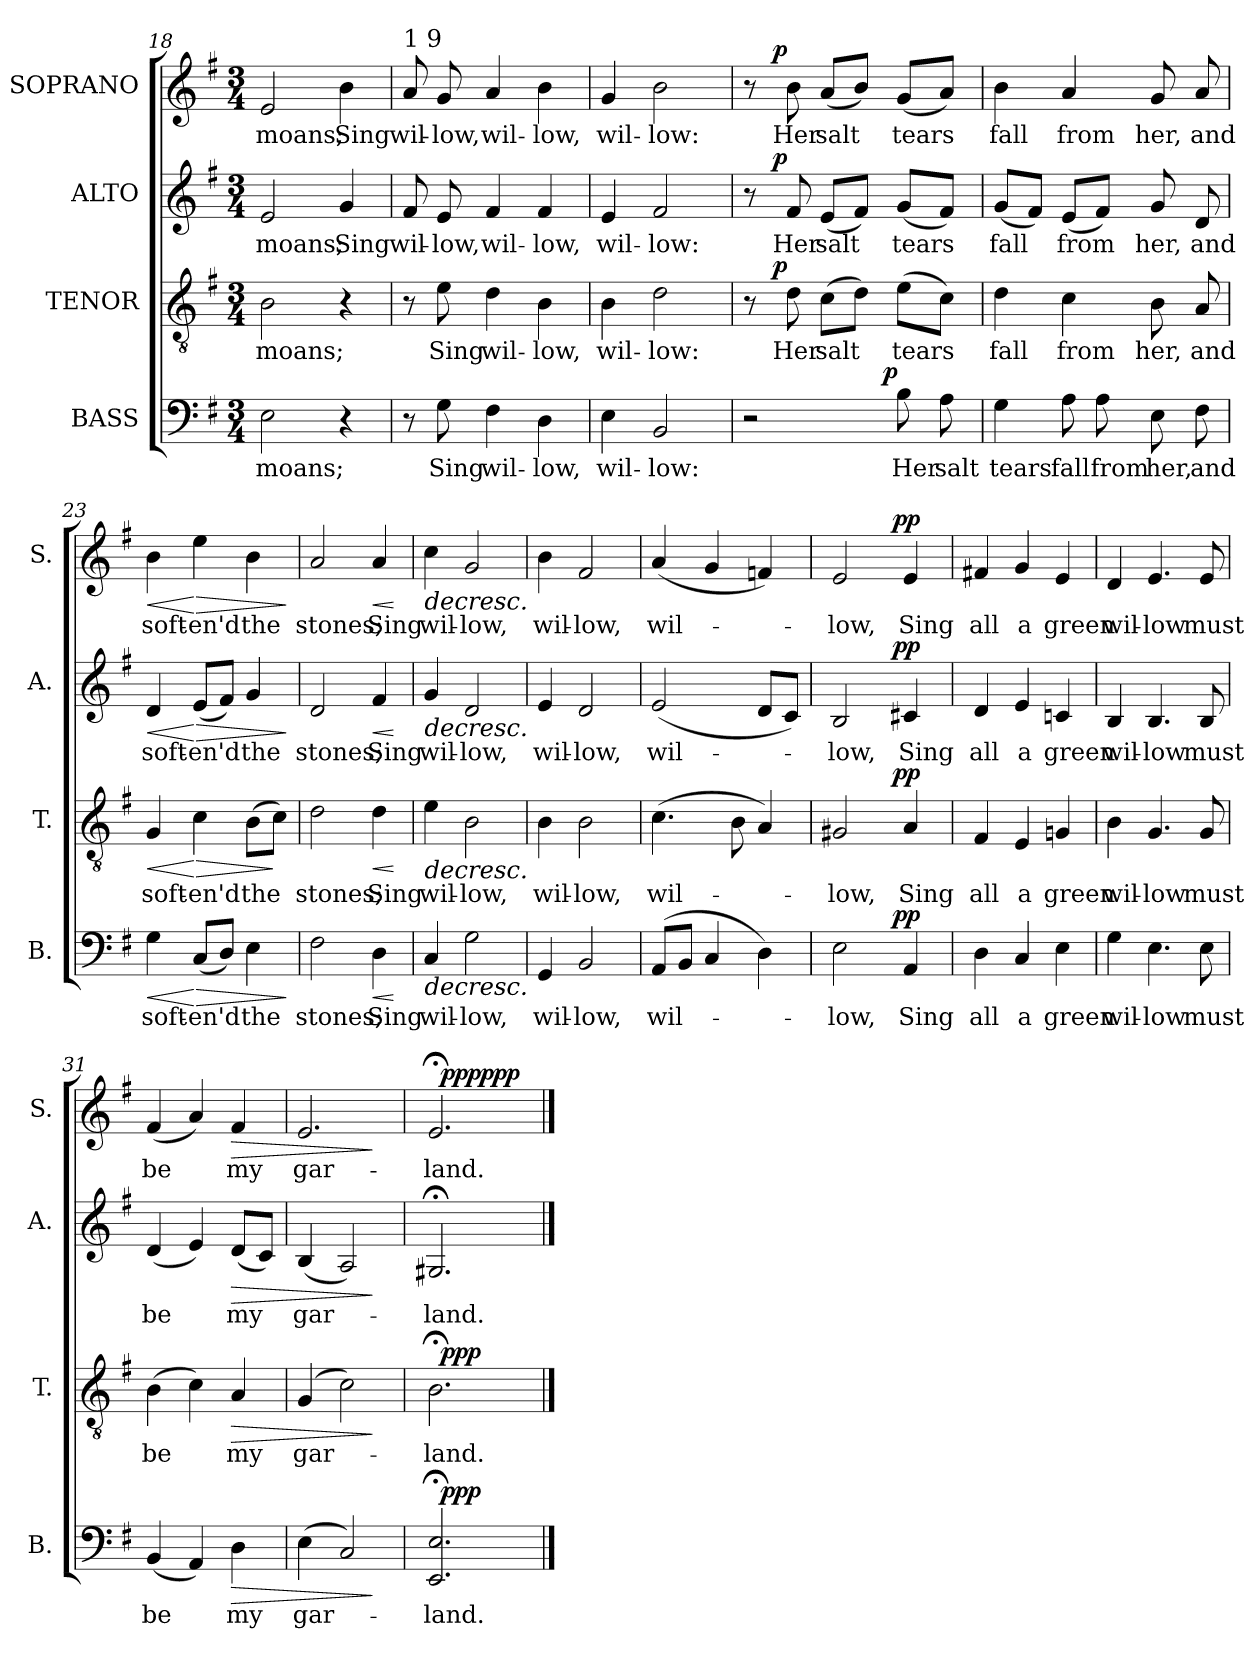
**kern	**text	**dynam	**kern	**text	**dynam	**kern	**text	**dynam	**kern	**text	**dynam
*part4	*part4	*part4	*part3	*part3	*part3	*part2	*part2	*part2	*part1	*part1	*part1
*staff4	*staff4	*staff4	*staff3	*staff3	*staff3	*staff2	*staff2	*staff2	*staff1	*staff1	*staff1
*I"BASS	*	*	*I"TENOR	*	*	*I"ALTO	*	*	*I"SOPRANO	*	*
*I'B.	*	*	*I'T.	*	*	*I'A.	*	*	*I'S.	*	*
*clefF4	*	*	*clefGv2	*	*	*clefG2	*	*	*clefG2	*	*
*k[f#]	*	*	*k[f#]	*	*	*k[f#]	*	*	*k[f#]	*	*
*G:	*	*	*G:	*	*	*G:	*	*	*G:	*	*
*M3/4	*	*	*M3/4	*	*	*M3/4	*	*	*M3/4	*	*
=18	=18	=18	=18	=18	=18	=18	=18	=18	=18	=18	=18
!	!LO:LY:b	!	!	!LO:LY:b	!	!	!LO:LY:b	!	!	!LO:LY:b	!
2E\	moans;	.	2B\	moans;	.	2e/	moans;	.	2e/	moans;	.
!	!	!	!	!	!	!	!LO:LY:b	!	!	!LO:LY:b	!
4r	.	.	4r	.	.	4g/	Sing	.	4b\	Sing	.
!!LO:LB:g=z
=19	=19	=19	=19	=19	=19	=19	=19	=19	=19	=19	=19
!	!	!	!	!	!	!	!	!	!LO:TX:a:t=1 9	!	!
!	!	!	!	!	!	!	!LO:LY:b	!	!	!LO:LY:b	!
8r	.	.	8r	.	.	8f#/	wil-	.	8a/	wil-	.
!	!LO:LY:b	!	!	!LO:LY:b	!	!	!LO:LY:b	!	!	!LO:LY:b	!
8G\	Sing	.	8e\	Sing	.	8e/	-low,	.	8g/	-low,	.
!	!LO:LY:b	!	!	!LO:LY:b	!	!	!LO:LY:b	!	!	!LO:LY:b	!
4F#\	wil-	.	4d\	wil-	.	4f#/	wil-	.	4a/	wil-	.
!	!LO:LY:b	!	!	!LO:LY:b	!	!	!LO:LY:b	!	!	!LO:LY:b	!
4D\	-low,	.	4B\	-low,	.	4f#/	-low,	.	4b\	-low,	.
=20	=20	=20	=20	=20	=20	=20	=20	=20	=20	=20	=20
!	!LO:LY:b	!	!	!LO:LY:b	!	!	!LO:LY:b	!	!	!LO:LY:b	!
4E\	wil-	.	4B\	wil-	.	4e/	wil-	.	4g/	wil-	.
!	!LO:LY:b	!	!	!LO:LY:b	!	!	!LO:LY:b	!	!	!LO:LY:b	!
2BB/	-low:	.	2d\	-low:	.	2f#/	-low:	.	2b\	-low:	.
=21	=21	=21	=21	=21	=21	=21	=21	=21	=21	=21	=21
*^	*	*	*^	*	*	*^	*	*	*^	*	*
2r	4...ryy	.	.	8r	16.ryy	.	.	8r	16.ryy	.	.	8r	16.ryy	.	.
!	!	!	!	!	!	!	!LO:DY:a	!	!	!	!LO:DY:a	!	!	!	!LO:DY:a
.	.	.	.	.	2ryy	.	p	.	2ryy	.	p	.	2ryy	.	p
!	!	!	!	!	!	!LO:LY:b	!	!	!	!LO:LY:b	!	!	!	!LO:LY:b	!
.	.	.	.	8d\	.	Her	.	8f#/	.	Her	.	8b\	.	Her	.
!	!	!	!	!	!	!LO:LY:b	!	!	!	!LO:LY:b	!	!	!	!LO:LY:b	!
.	.	.	.	(>8c\L	.	salt	.	(<8e/L	.	salt	.	(<8a/L	.	salt	.
.	.	.	.	8d\J)	.	.	.	8f#/J)	.	.	.	8b/J)	.	.	.
!	!	!	!LO:DY:a	!	!	!	!	!	!	!	!	!	!	!	!
.	4ryy	.	p	.	.	.	.	.	.	.	.	.	.	.	.
!	!	!LO:LY:b	!	!	!	!LO:LY:b	!	!	!	!LO:LY:b	!	!	!	!LO:LY:b	!
8B\	.	Her	.	(>8e\L	.	tears	.	(<8g/L	.	tears	.	(<8g/L	.	tears	.
.	.	.	.	.	8ryy	.	.	.	8ryy	.	.	.	8ryy	.	.
!	!	!LO:LY:b	!	!	!	!	!	!	!	!	!	!	!	!	!
8A\	.	salt	.	8c\J)	.	.	.	8f#/J)	.	.	.	8a/J)	.	.	.
.	32ryy	.	.	.	32ryy	.	.	.	32ryy	.	.	.	32ryy	.	.
=22	=22	=22	=22	=22	=22	=22	=22	=22	=22	=22	=22	=22	=22	=22	=22
!	!	!LO:LY:b	!	!	!	!LO:LY:b	!	!	!	!LO:LY:b	!	!	!	!LO:LY:b	!
*v	*v	*	*	*	*	*	*	*v	*v	*	*	*v	*v	*	*
*	*	*	*v	*v	*	*	*	*	*	*	*	*
4G\	tears	.	4d\	fall	.	(<8g/L	fall	.	4b\	fall	.
.	.	.	.	.	.	8f#/J)	.	.	.	.	.
!	!LO:LY:b	!	!	!LO:LY:b	!	!	!LO:LY:b	!	!	!LO:LY:b	!
8A\	fall	.	4c\	from	.	(<8e/L	from	.	4a/	from	.
!	!LO:LY:b	!	!	!	!	!	!	!	!	!	!
8A\	from	.	.	.	.	8f#/J)	.	.	.	.	.
!	!LO:LY:b	!	!	!LO:LY:b	!	!	!LO:LY:b	!	!	!LO:LY:b	!
8E\	her,	.	8B\	her,	.	8g/	her,	.	8g/	her,	.
!	!LO:LY:b	!	!	!LO:LY:b	!	!	!LO:LY:b	!	!	!LO:LY:b	!
8F#\	and	.	8A/	and	.	8d/	and	.	8a/	and	.
=23	=23	=23	=23	=23	=23	=23	=23	=23	=23	=23	=23
!	!LO:LY:b	!LO:HP:b	!	!LO:LY:b	!LO:HP:b	!	!LO:LY:b	!LO:HP:b	!	!LO:LY:b	!LO:HP:b
4G\	soft-	<	4G/	soft-	<	4d/	soft-	<	4b\	soft-	<
!	!LO:LY:b	!LO:HP:n=1:b	!	!LO:LY:b	!LO:HP:n=1:b	!	!LO:LY:b	!LO:HP:n=1:b	!	!LO:LY:b	!LO:HP:n=1:b
(<8C/L	-en'd	[ >	4c\	-en'd	[ >	(<8e/L	-en'd	[ >	4ee\	-en'd	[ >
8D/J)	.	.	.	.	.	8f#/J)	.	.	.	.	.
!	!LO:LY:b	!	!	!LO:LY:b	!	!	!LO:LY:b	!	!	!LO:LY:b	!
4E\	the	.	(>8B\L	the	.	4g/	the	.	4b\	the	.
.	.	.	8c\J)	.	]	.	.	.	.	.	.
.	.	]	.	.	.	.	.	]	.	.	]
!!LO:LB:g=z
=24	=24	=24	=24	=24	=24	=24	=24	=24	=24	=24	=24
!	!LO:LY:b	!	!	!LO:LY:b	!	!	!LO:LY:b	!	!	!LO:LY:b	!
2F#\	stones;	.	2d\	stones;	.	2d/	stones;	.	2a/	stones;	.
!	!LO:LY:b	!LO:HP:b	!	!LO:LY:b	!LO:HP:b	!	!LO:LY:b	!LO:HP:b	!	!LO:LY:b	!LO:HP:b
4D\	Sing	<	4d\	Sing	<	4f#/	Sing	<	4a/	Sing	<
.	.	[	.	.	[	.	.	[	.	.	[
=25	=25	=25	=25	=25	=25	=25	=25	=25	=25	=25	=25
!	!LO:LY:b	!LO:HP:b	!	!LO:LY:b	!LO:HP:b	!	!LO:LY:b	!LO:HP:b	!	!LO:LY:b	!LO:HP:b
4C/	wil-	>	4e\	wil-	>	4g/	wil-	>	4cc\	wil-	>
!	!LO:LY:b	!	!	!LO:LY:b	!	!	!LO:LY:b	!	!	!LO:LY:b	!
2G\	-low,	.	2B\	-low,	.	2d/	-low,	.	2g/	-low,	.
=26	=26	=26	=26	=26	=26	=26	=26	=26	=26	=26	=26
!	!LO:LY:b	!	!	!LO:LY:b	!	!	!LO:LY:b	!	!	!LO:LY:b	!
4GG/	wil-	.	4B\	wil-	.	4e/	wil-	.	4b\	wil-	.
!	!LO:LY:b	!	!	!LO:LY:b	!	!	!LO:LY:b	!	!	!LO:LY:b	!
2BB/	-low,	.	2B\	-low,	.	2d/	-low,	.	2f#/	-low,	.
=27	=27	=27	=27	=27	=27	=27	=27	=27	=27	=27	=27
!	!LO:LY:b	!	!	!LO:LY:b	!	!	!LO:LY:b	!	!	!LO:LY:b	!
(>8AA/L	wil-	.	(>4.c\	wil-	.	(<2e/	wil-	.	(<4a/	wil-	.
8BB/J	.	.	.	.	.	.	.	.	.	.	.
4C/	.	.	.	.	.	.	.	.	4g/	.	.
.	.	.	8B\	.	.	.	.	.	.	.	.
4D\)	.	.	4A/)	.	.	8d/L	.	.	4fn/)	.	.
.	.	.	.	.	.	8c/J)	.	.	.	.	.
=28	=28	=28	=28	=28	=28	=28	=28	=28	=28	=28	=28
!	!LO:LY:b	!	!	!LO:LY:b	!	!	!LO:LY:b	!	!	!LO:LY:b	!
*^	*	*	*^	*	*	*^	*	*	*^	*	*
2E\	4...ryy	-low,	.	2G#X/	4...ryy	-low,	.	2B/	4...ryy	-low,	.	2e/	4...ryy	-low,	.
!	!	!	!LO:DY:a	!	!	!	!LO:DY:a	!	!	!	!LO:DY:a	!	!	!	!LO:DY:a
.	4ryy	.	pp	.	4ryy	.	pp	.	4ryy	.	pp	.	4ryy	.	pp
!	!	!LO:LY:b	!	!	!	!LO:LY:b	!	!	!	!LO:LY:b	!	!	!	!LO:LY:b	!
4AA/	.	Sing	]	4A/	.	Sing	]	4c#X/	.	Sing	]	4e/	.	Sing	]
.	32ryy	.	.	.	32ryy	.	.	.	32ryy	.	.	.	32ryy	.	.
!!LO:PB:g=z
=29	=29	=29	=29	=29	=29	=29	=29	=29	=29	=29	=29	=29	=29	=29	=29
!	!	!LO:LY:b	!	!	!	!LO:LY:b	!	!	!	!LO:LY:b	!	!	!	!LO:LY:b	!
*v	*v	*	*	*	*	*	*	*v	*v	*	*	*v	*v	*	*
*	*	*	*v	*v	*	*	*	*	*	*	*	*
4D\	all	.	4F#/	all	.	4d/	all	.	4f#X/	all	.
!	!LO:LY:b	!	!	!LO:LY:b	!	!	!LO:LY:b	!	!	!LO:LY:b	!
4C/	a	.	4E/	a	.	4e/	a	.	4g/	a	.
!	!LO:LY:b	!	!	!LO:LY:b	!	!	!LO:LY:b	!	!	!LO:LY:b	!
4E\	green	.	4Gn/	green	.	4cn/	green	.	4e/	green	.
=30	=30	=30	=30	=30	=30	=30	=30	=30	=30	=30	=30
!	!LO:LY:b	!	!	!LO:LY:b	!	!	!LO:LY:b	!	!	!LO:LY:b	!
4G\	wil-	.	4B\	wil-	.	4B/	wil-	.	4d/	wil-	.
!	!LO:LY:b	!	!	!LO:LY:b	!	!	!LO:LY:b	!	!	!LO:LY:b	!
4.E\	-low	.	4.G/	-low	.	4.B/	-low	.	4.e/	-low	.
!	!LO:LY:b	!	!	!LO:LY:b	!	!	!LO:LY:b	!	!	!LO:LY:b	!
8E\	must	.	8G/	must	.	8B/	must	.	8e/	must	.
=31	=31	=31	=31	=31	=31	=31	=31	=31	=31	=31	=31
!	!LO:LY:b	!	!	!LO:LY:b	!	!	!LO:LY:b	!	!	!LO:LY:b	!
(<4BB/	be	.	(>4B\	be	.	(<4d/	be	.	(<4f#/	be	.
4AA/)	.	.	4c\)	.	.	4e/)	.	.	4a/)	.	.
!	!LO:LY:b	!LO:HP:b	!	!LO:LY:b	!LO:HP:b	!	!LO:LY:b	!LO:HP:b	!	!LO:LY:b	!LO:HP:b
4D\	my	>	4A/	my	>	(<8d/L	my	>	4f#/	my	>
.	.	.	.	.	.	8c/J)	.	.	.	.	.
=32	=32	=32	=32	=32	=32	=32	=32	=32	=32	=32	=32
!	!LO:LY:b	!	!	!LO:LY:b	!	!	!LO:LY:b	!	!	!LO:LY:b	!
(>4E\	gar-	.	(4G/	gar-	.	(<4B/	gar-	.	2.e/	gar-	.
2C/)	.	.	2c\)	.	.	2A/)	.	.	.	.	.
.	.	]	.	.	]	.	.	]	.	.	]
=33	=33	=33	=33	=33	=33	=33	=33	=33	=33	=33	=33
!	!LO:LY:b	!	!	!LO:LY:b	!	!	!LO:LY:b	!	!	!LO:LY:b	!
*^	*	*	*^	*	*	*	*	*	*^	*	*
2.EE/; 2.E/;	32ryy	-land.	.	2.B;<\	32ryy	-land.	.	2.G#X;/	-land.	.	2.e;/	32ryy	-land.	.
!	!	!	!LO:DY:a	!	!	!	!LO:DY:a	!	!	!	!	!	!	!LO:DY:a
!	!	!	!	!	!	!	!	!	!	!	!	!	!	!LO:DY:n=1:b
.	2ryy	.	ppp	.	2ryy	.	ppp	.	.	.	.	2ryy	.	ppp ppp
.	8..ryy	.	.	.	8..ryy	.	.	.	.	.	.	8..ryy	.	.
*v	*v	*	*	*	*	*	*	*	*	*	*v	*v	*	*
*	*	*	*v	*v	*	*	*	*	*	*	*	*
==	==	==	==	==	==	==	==	==	==	==	==
*-	*-	*-	*-	*-	*-	*-	*-	*-	*-	*-	*-
